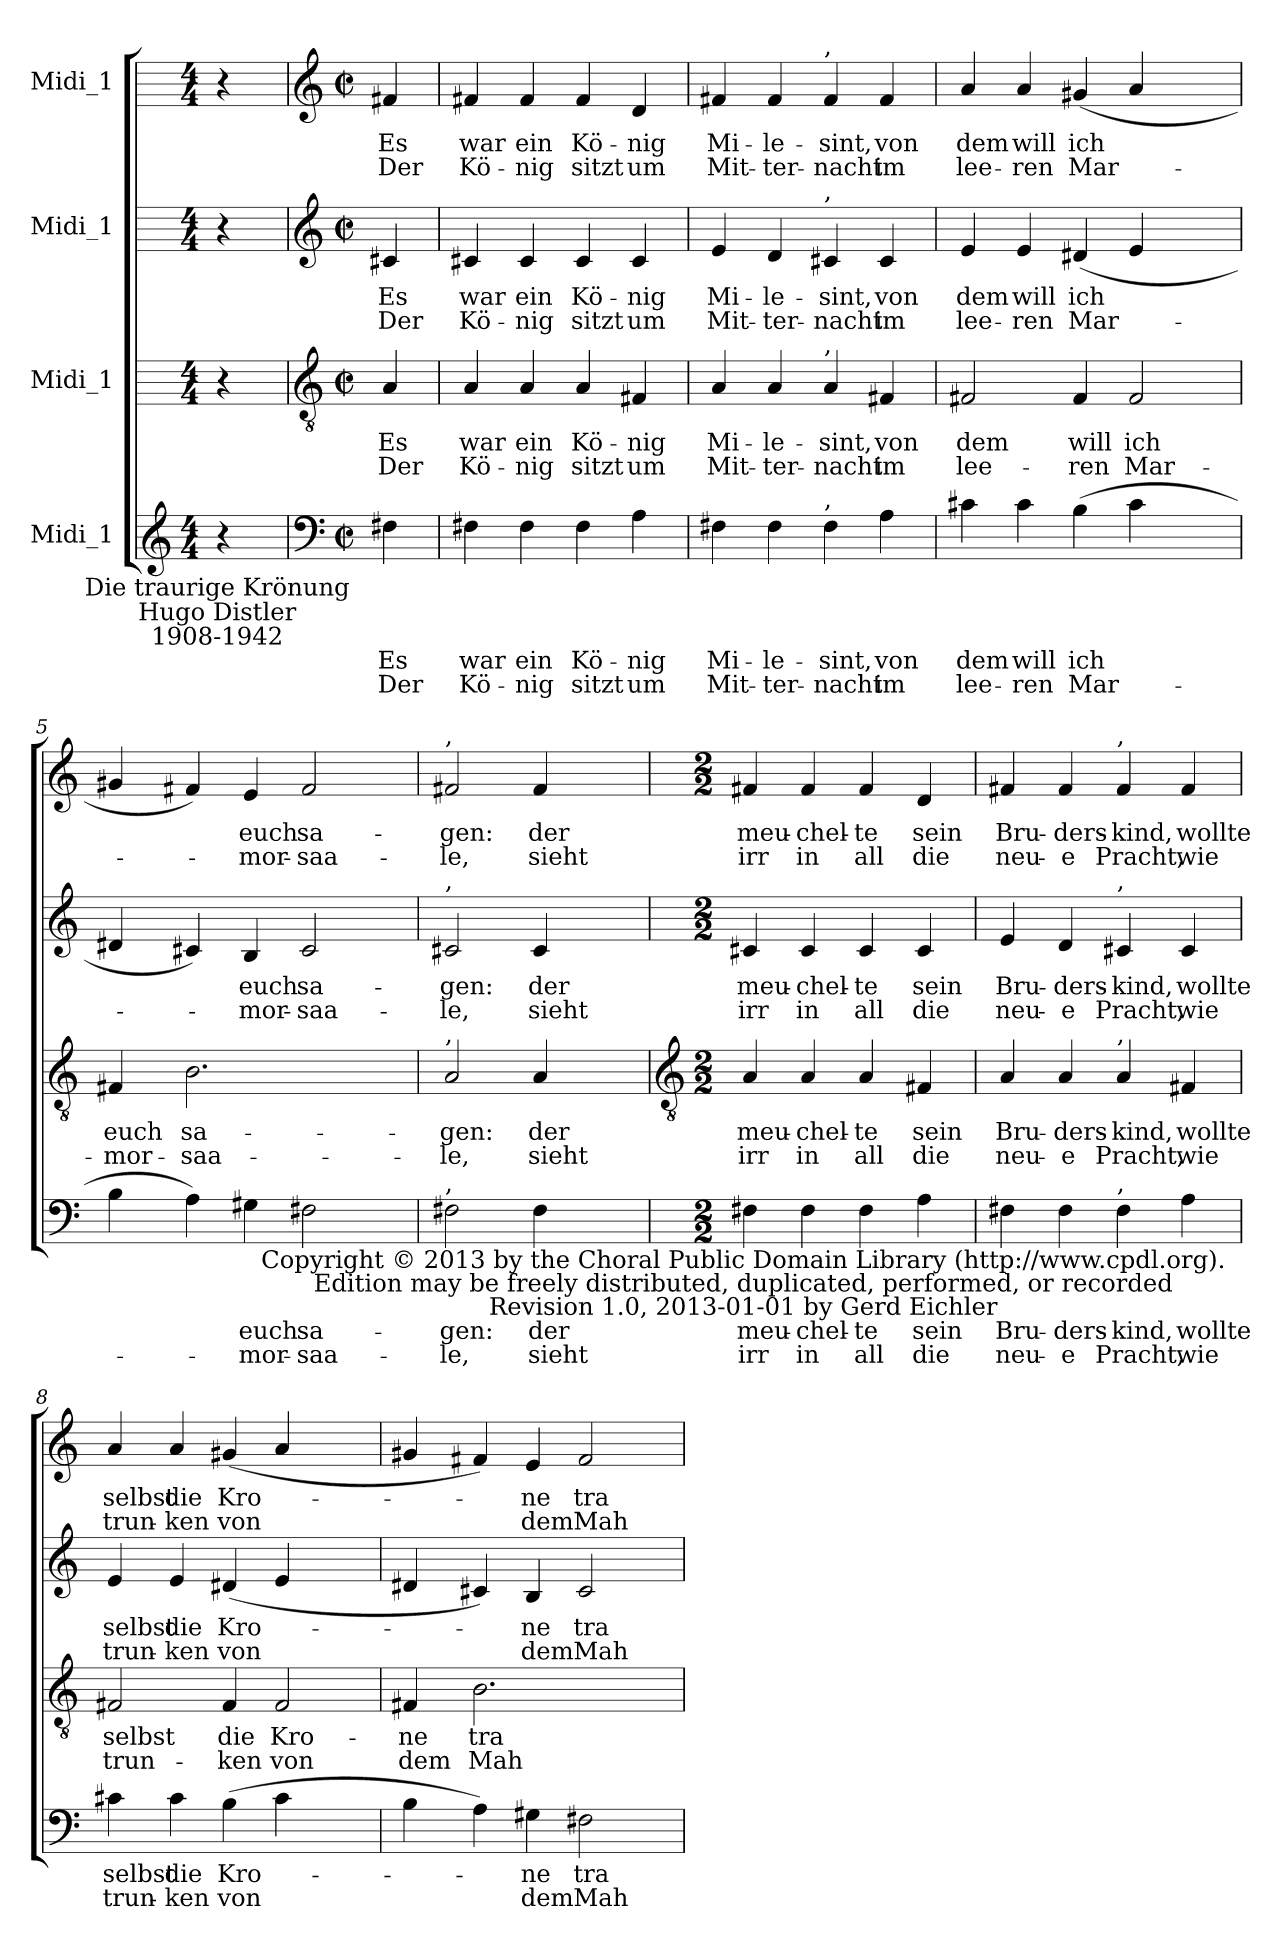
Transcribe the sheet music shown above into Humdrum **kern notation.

**kern	**text	**text	**kern	**text	**text	**kern	**text	**text	**kern	**text	**text
*part4	*part4	*part4	*part3	*part3	*part3	*part2	*part2	*part2	*part1	*part1	*part1
*staff4	*staff4	*staff4	*staff3	*staff3	*staff3	*staff2	*staff2	*staff2	*staff1	*staff1	*staff1
*I"Midi_1	*	*	*I"Midi_1	*	*	*I"Midi_1	*	*	*I"Midi_1	*	*
*clefG2	*	*	*	*	*	*	*	*	*	*	*
*k[]	*	*	*	*	*	*	*	*	*	*	*
*C:	*	*	*	*	*	*	*	*	*	*	*
*M4/4	*	*	*M4/4	*	*	*M4/4	*	*	*M4/4	*	*
=	=	=	=	=	=	=	=	=	=	=	=
!LO:TX:b:cj:t=Die traurige Krönung	!	!	!	!	!	!	!	!	!	!	!
!LO:TX:b:cj:t=Hugo Distler	!	!	!	!	!	!	!	!	!	!	!
!LO:TX:b:cj:t=1908-1942	!	!	!	!	!	!	!	!	!	!	!
4r	.	.	4r	.	.	4r	.	.	4r	.	.
!!LO:LB:g=z
=1	=1	=1	=1	=1	=1	=1	=1	=1	=1	=1	=1
*clefF4	*	*	*clefGv2	*	*	*clefG2	*	*	*clefG2	*	*
*	*	*	*k[]	*	*	*k[]	*	*	*k[]	*	*
*	*	*	*C:	*	*	*C:	*	*	*C:	*	*
*M2/2	*	*	*M2/2	*	*	*M2/2	*	*	*M2/2	*	*
*met(c|)	*	*	*met(c|)	*	*	*met(c|)	*	*	*met(c|)	*	*
!	!	!	!	!	!	!	!	!	!LO:TX:a:cj:t=Die traurige Krönung	!	!
!	!	!	!	!	!	!	!	!	!LO:TX:a:rj:t=Hugo Distler\n1908-1942	!	!
!	!LO:LY:b	!LO:LY:b	!	!LO:LY:b	!LO:LY:b	!	!LO:LY:b	!LO:LY:b	!	!LO:LY:b	!LO:LY:b
*	*	*	*	*	*	*	*	*	*^	*	*
4F#X	Es	Der	4A	Es	Der	4c#X	Es	Der	4f#X	4ryy	Es	Der
=2	=2	=2	=2	=2	=2	=2	=2	=2	=2	=2	=2	=2
!	!LO:LY:b	!LO:LY:b	!	!LO:LY:b	!LO:LY:b	!	!LO:LY:b	!LO:LY:b	!	!	!LO:LY:b	!LO:LY:b
4F#X	war	Kö-	4A	war	Kö-	4c#X	war	Kö-	4f#X	1ryy	war	Kö-
!	!LO:LY:b	!LO:LY:b	!	!LO:LY:b	!LO:LY:b	!	!LO:LY:b	!LO:LY:b	!	!	!LO:LY:b	!LO:LY:b
4F#	-ein	nig	4A	-ein	nig	4c#	-ein	nig	4f#	.	-ein	nig
!	!LO:LY:b	!LO:LY:b	!	!LO:LY:b	!LO:LY:b	!	!LO:LY:b	!LO:LY:b	!	!	!LO:LY:b	!LO:LY:b
4F#	Kö-	-sitzt	4A	Kö-	-sitzt	4c#	Kö-	-sitzt	4f#	.	Kö-	-sitzt
!	!LO:LY:b	!LO:LY:b	!	!LO:LY:b	!LO:LY:b	!	!LO:LY:b	!LO:LY:b	!	!	!LO:LY:b	!LO:LY:b
4A	nig	um	4F#X	nig	um	4c#	nig	um	4d	.	nig	um
=3	=3	=3	=3	=3	=3	=3	=3	=3	=3	=3	=3	=3
!	!LO:LY:b	!LO:LY:b	!	!LO:LY:b	!LO:LY:b	!	!LO:LY:b	!LO:LY:b	!	!	!LO:LY:b	!LO:LY:b
4F#X	Mi-	-Mit-	4A	Mi-	-Mit-	4e	Mi-	-Mit-	4f#X	1ryy	Mi-	-Mit-
!	!LO:LY:b	!LO:LY:b	!	!LO:LY:b	!LO:LY:b	!	!LO:LY:b	!LO:LY:b	!	!	!LO:LY:b	!LO:LY:b
4F#	-le-	-ter-	4A	-le-	-ter-	4d	-le-	-ter-	4f#	.	-le-	-ter-
!	!	!	!	!	!	!	!	!	!LO:TX:a:t=,	!	!	!
!	!	!	!	!	!	!LO:TX:a:t=,	!	!	!	!	!	!
!	!	!	!LO:TX:a:t=,	!	!	!	!	!	!	!	!	!
!LO:TX:a:t=,	!	!	!	!	!	!	!	!	!	!	!	!
!	!LO:LY:b	!LO:LY:b	!	!LO:LY:b	!LO:LY:b	!	!LO:LY:b	!LO:LY:b	!	!	!LO:LY:b	!LO:LY:b
4F#	-sint,	nacht	4A	-sint,	nacht	4c#X	-sint,	nacht	4f#	.	-sint,	nacht
!	!LO:LY:b	!LO:LY:b	!	!LO:LY:b	!LO:LY:b	!	!LO:LY:b	!LO:LY:b	!	!	!LO:LY:b	!LO:LY:b
4A	von	im	4F#X	von	im	4c#	von	im	4f#	.	von	im
=4	=4	=4	=4	=4	=4	=4	=4	=4	=4	=4	=4	=4
!	!LO:LY:b	!LO:LY:b	!	!LO:LY:b	!LO:LY:b	!	!LO:LY:b	!LO:LY:b	!	!	!LO:LY:b	!LO:LY:b
4c#X	dem	lee-	2F#X	dem	lee-	4e	dem	lee-	4a	1ryy	dem	lee-
!	!LO:LY:b	!LO:LY:b	!	!	!	!	!LO:LY:b	!LO:LY:b	!	!	!LO:LY:b	!LO:LY:b
4c#	-will	ren	.	.	.	4e	-will	ren	4a	.	-will	ren
!	!LO:LY:b	!LO:LY:b	!	!LO:LY:b	!LO:LY:b	!	!LO:LY:b	!LO:LY:b	!	!	!LO:LY:b	!LO:LY:b
(>4B	ich	Mar-	4F#	-will	ren	(<4d#X	ich	Mar-	(<4g#X	.	ich	Mar-
!	!	!	!	!LO:LY:b	!LO:LY:b	!	!	!	!	!	!	!
4c#	.	.	2F#	ich	Mar-	4e	.	.	4a	.	.	.
4ryy	.	.	.	.	.	4ryy	.	.	4ryy	4ryy	.	.
=5	=5	=5	=5	=5	=5	=5	=5	=5	=5	=5	=5	=5
!	!	!	!	!LO:LY:b	!LO:LY:b	!	!	!	!	!	!	!
4B	.	.	4F#X	-euch	mor-	4d#X	.	.	4g#X	4g\yy	.	.
!	!	!	!	!LO:LY:b	!LO:LY:b	!	!	!	!	!	!	!
4A)	.	.	2.B	-sa-	-saa-	4c#X)	.	.	4f#X)	4g\yy	.	.
!	!LO:LY:b	!LO:LY:b	!	!	!	!	!LO:LY:b	!LO:LY:b	!	!	!LO:LY:b	!LO:LY:b
4G#X	-euch	mor-	.	.	.	4B	-euch	mor-	4e	4g\yy	-euch	mor-
!	!LO:LY:b	!LO:LY:b	!	!	!	!	!LO:LY:b	!LO:LY:b	!	!	!LO:LY:b	!LO:LY:b
2F#X	-sa-	-saa-	.	.	.	2c#	-sa-	-saa-	2f#	4g\yy	-sa-	-saa-
.	.	.	4ryy	.	.	.	.	.	.	4ryy	.	.
=5	=5	=5	=5	=5	=5	=5	=5	=5	=5	=5	=5	=5
!	!	!	!	!	!	!	!	!	!LO:TX:a:t=,	!	!	!
!	!	!	!	!	!	!LO:TX:a:t=,	!	!	!	!	!	!
!	!	!	!LO:TX:a:t=,	!	!	!	!	!	!	!	!	!
!LO:TX:a:t=,	!	!	!	!	!	!	!	!	!	!	!	!
!	!LO:LY:b	!LO:LY:b	!	!LO:LY:b	!LO:LY:b	!	!LO:LY:b	!LO:LY:b	!	!	!LO:LY:b	!LO:LY:b
2F#X	-gen:	le,	2A	-gen:	le,	2c#X	-gen:	le,	2f#X	1ryy	-gen:	le,
!	!LO:LY:b	!LO:LY:b	!	!LO:LY:b	!LO:LY:b	!	!LO:LY:b	!LO:LY:b	!	!	!LO:LY:b	!LO:LY:b
4F#	der	sieht	4A	der	sieht	4c#	der	sieht	4f#	.	der	sieht
4ryy	.	.	4ryy	.	.	4ryy	.	.	4ryy	.	.	.
!!LO:LB:g=z	!!
=6	=6	=6	=6	=6	=6	=6	=6	=6	=6	=6	=6	=6
*	*	*	*clefGv2	*	*	*	*	*	*	*	*	*
*M2/2	*	*	*M2/2	*	*	*M2/2	*	*	*M2/2	*	*	*
!LO:TX:b:cj:t=Copyright © 2013 by the Choral Public Domain Library (http&colon;//www.cpdl.org).\nEdition may be freely distributed, duplicated, performed, or recorded\nRevision 1.0, 2013-01-01 by Gerd Eichler	!	!	!	!	!	!	!	!	!	!	!	!
!	!LO:LY:b	!LO:LY:b	!	!LO:LY:b	!LO:LY:b	!	!LO:LY:b	!LO:LY:b	!	!	!LO:LY:b	!LO:LY:b
4F#X	meu-	-irr	4A	meu-	-irr	4c#X	meu-	-irr	4f#X	1ryy	meu-	-irr
!	!LO:LY:b	!LO:LY:b	!	!LO:LY:b	!LO:LY:b	!	!LO:LY:b	!LO:LY:b	!	!	!LO:LY:b	!LO:LY:b
4F#	chel-	-in	4A	chel-	-in	4c#	chel-	-in	4f#	.	chel-	-in
!	!LO:LY:b	!LO:LY:b	!	!LO:LY:b	!LO:LY:b	!	!LO:LY:b	!LO:LY:b	!	!	!LO:LY:b	!LO:LY:b
4F#	te	all	4A	te	all	4c#	te	all	4f#	.	te	all
!	!LO:LY:b	!LO:LY:b	!	!LO:LY:b	!LO:LY:b	!	!LO:LY:b	!LO:LY:b	!	!	!LO:LY:b	!LO:LY:b
4A	sein	die	4F#X	sein	die	4c#	sein	die	4d	.	sein	die
=7	=7	=7	=7	=7	=7	=7	=7	=7	=7	=7	=7	=7
!	!LO:LY:b	!LO:LY:b	!	!LO:LY:b	!LO:LY:b	!	!LO:LY:b	!LO:LY:b	!	!	!LO:LY:b	!LO:LY:b
4F#X	Bru-	-neu-	4A	Bru-	-neu-	4e	Bru-	-neu-	4f#X	1ryy	Bru-	-neu-
!	!LO:LY:b	!LO:LY:b	!	!LO:LY:b	!LO:LY:b	!	!LO:LY:b	!LO:LY:b	!	!	!LO:LY:b	!LO:LY:b
4F#	-ders-	-e	4A	-ders-	-e	4d	-ders-	-e	4f#	.	-ders-	-e
!	!	!	!	!	!	!	!	!	!LO:TX:a:t=,	!	!	!
!	!	!	!	!	!	!LO:TX:a:t=,	!	!	!	!	!	!
!	!	!	!LO:TX:a:t=,	!	!	!	!	!	!	!	!	!
!LO:TX:a:t=,	!	!	!	!	!	!	!	!	!	!	!	!
!	!LO:LY:b	!LO:LY:b	!	!LO:LY:b	!LO:LY:b	!	!LO:LY:b	!LO:LY:b	!	!	!LO:LY:b	!LO:LY:b
4F#	kind,	Pracht,	4A	kind,	Pracht,	4c#X	kind,	Pracht,	4f#	.	kind,	Pracht,
!	!LO:LY:b	!LO:LY:b	!	!LO:LY:b	!LO:LY:b	!	!LO:LY:b	!LO:LY:b	!	!	!LO:LY:b	!LO:LY:b
4A	wollte	wie	4F#X	wollte	wie	4c#	wollte	wie	4f#	.	wollte	wie
=8	=8	=8	=8	=8	=8	=8	=8	=8	=8	=8	=8	=8
!	!LO:LY:b	!LO:LY:b	!	!LO:LY:b	!LO:LY:b	!	!LO:LY:b	!LO:LY:b	!	!	!LO:LY:b	!LO:LY:b
4c#X	selbst	trun-	2F#X	selbst	trun-	4e	selbst	trun-	4a	1ryy	selbst	trun-
!	!LO:LY:b	!LO:LY:b	!	!	!	!	!LO:LY:b	!LO:LY:b	!	!	!LO:LY:b	!LO:LY:b
4c#	-die	ken	.	.	.	4e	-die	ken	4a	.	-die	ken
!	!LO:LY:b	!LO:LY:b	!	!LO:LY:b	!LO:LY:b	!	!LO:LY:b	!LO:LY:b	!	!	!LO:LY:b	!LO:LY:b
(>4B	Kro-	-von	4F#	-die	ken	(<4d#X	Kro-	-von	(<4g#X	.	Kro-	-von
!	!	!	!	!LO:LY:b	!LO:LY:b	!	!	!	!	!	!	!
4c#	.	.	2F#	Kro-	-von	4e	.	.	4a	.	.	.
4ryy	.	.	.	.	.	4ryy	.	.	4ryy	4ryy	.	.
=9	=9	=9	=9	=9	=9	=9	=9	=9	=9	=9	=9	=9
!	!	!	!	!LO:LY:b	!LO:LY:b	!	!	!	!	!	!	!
4B	.	.	4F#X	ne	dem	4d#X	.	.	4g#X	4g\yy	.	.
!	!	!	!	!LO:LY:b	!LO:LY:b	!	!	!	!	!	!	!
4A)	.	.	2.B	tra-	-Mah-	4c#X)	.	.	4f#X)	4g\yy	.	.
!	!LO:LY:b	!LO:LY:b	!	!	!	!	!LO:LY:b	!LO:LY:b	!	!	!LO:LY:b	!LO:LY:b
4G#X	ne	dem	.	.	.	4B	ne	dem	4e	4g\yy	ne	dem
!	!LO:LY:b	!LO:LY:b	!	!	!	!	!LO:LY:b	!LO:LY:b	!	!	!LO:LY:b	!LO:LY:b
2F#X	tra-	-Mah-	.	.	.	2c#	tra-	-Mah-	2f#	4g\yy	tra-	-Mah-
.	.	.	4ryy	.	.	.	.	.	.	4ryy	.	.
*	*	*	*	*	*	*	*	*	*v	*v	*	*
=	=	=	=	=	=	=	=	=	=	=	=
*-	*-	*-	*-	*-	*-	*-	*-	*-	*-	*-	*-
